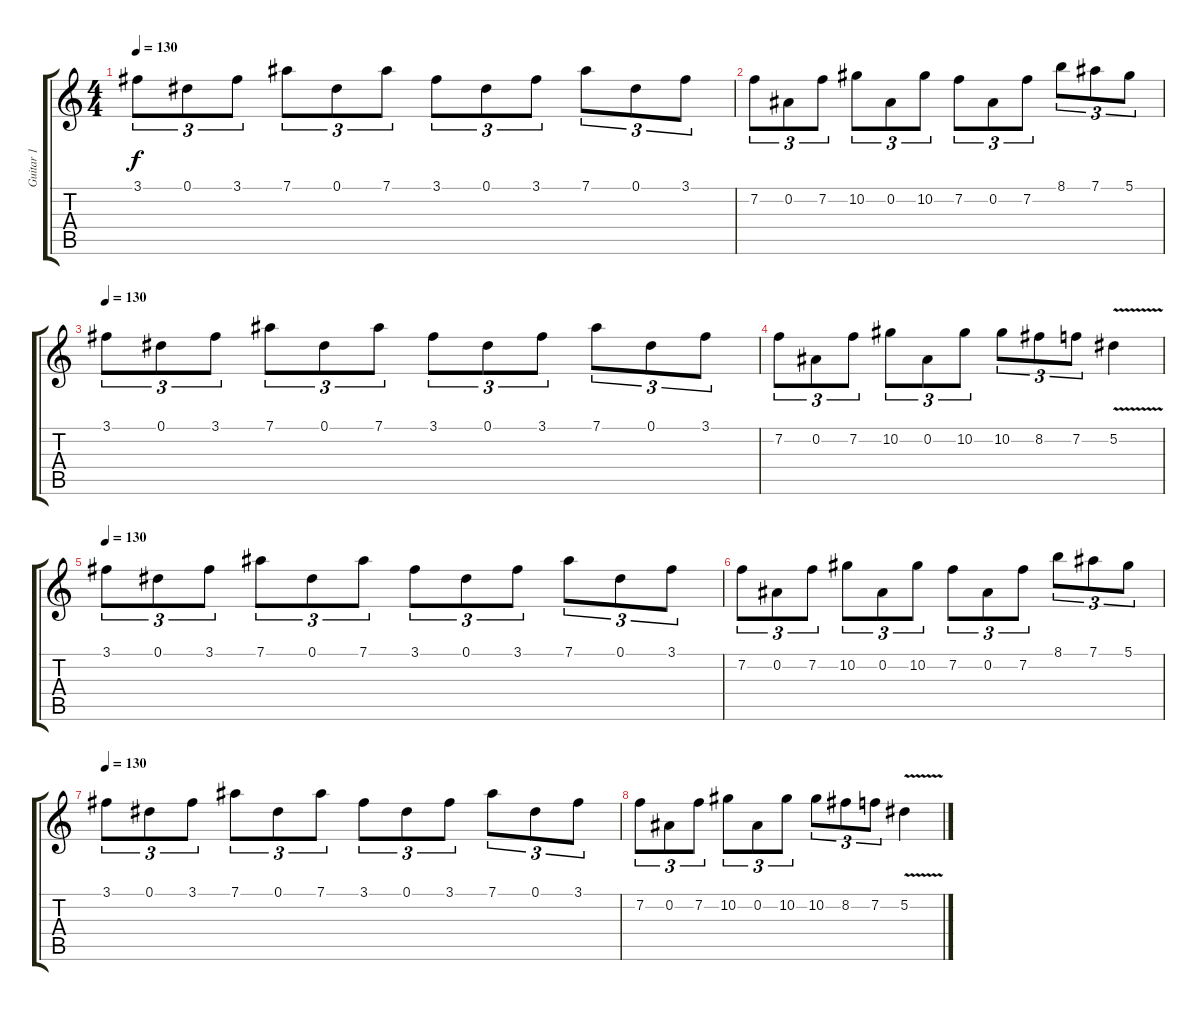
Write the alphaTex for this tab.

\track ("Guitar 1" "Guitar 1") {instrument distortionguitar}
\staff {score tabs}
\tuning (Eb4 Bb3 Gb3 Db3 Ab2 Eb2) {hide}
\ts (4 4)
\tempo 130
\clef g2
\ks c
3.1.8{tu (3 2) dy f volume 15} 0.1.8{tu (3 2)} 3.1.8{tu (3 2)} 7.1.8{tu (3 2)} 0.1.8{tu (3 2)} 7.1.8{tu (3 2)} 3.1.8{tu (3 2)} 0.1.8{tu (3 2)} 3.1.8{tu (3 2)} 7.1.8{tu (3 2)} 0.1.8{tu (3 2)} 3.1.8{tu (3 2)} |
7.2.8{tu (3 2)} 0.2.8{tu (3 2)} 7.2.8{tu (3 2)} 10.2.8{tu (3 2)} 0.2.8{tu (3 2)} 10.2.8{tu (3 2)} 7.2.8{tu (3 2)} 0.2.8{tu (3 2)} 7.2.8{tu (3 2)} 8.1.8{tu (3 2)} 7.1.8{tu (3 2)} 5.1.8{tu (3 2)} |
\tempo 130
3.1.8{tu (3 2)} 0.1.8{tu (3 2)} 3.1.8{tu (3 2)} 7.1.8{tu (3 2)} 0.1.8{tu (3 2)} 7.1.8{tu (3 2)} 3.1.8{tu (3 2)} 0.1.8{tu (3 2)} 3.1.8{tu (3 2)} 7.1.8{tu (3 2)} 0.1.8{tu (3 2)} 3.1.8{tu (3 2)} |
7.2.8{tu (3 2)} 0.2.8{tu (3 2)} 7.2.8{tu (3 2)} 10.2.8{tu (3 2)} 0.2.8{tu (3 2)} 10.2.8{tu (3 2)} 10.2.8{tu (3 2)} 8.2.8{tu (3 2)} 7.2.8{tu (3 2)} 5.2{v}.4 |
\tempo 130
3.1.8{tu (3 2)} 0.1.8{tu (3 2)} 3.1.8{tu (3 2)} 7.1.8{tu (3 2)} 0.1.8{tu (3 2)} 7.1.8{tu (3 2)} 3.1.8{tu (3 2)} 0.1.8{tu (3 2)} 3.1.8{tu (3 2)} 7.1.8{tu (3 2)} 0.1.8{tu (3 2)} 3.1.8{tu (3 2)} |
7.2.8{tu (3 2)} 0.2.8{tu (3 2)} 7.2.8{tu (3 2)} 10.2.8{tu (3 2)} 0.2.8{tu (3 2)} 10.2.8{tu (3 2)} 7.2.8{tu (3 2)} 0.2.8{tu (3 2)} 7.2.8{tu (3 2)} 8.1.8{tu (3 2)} 7.1.8{tu (3 2)} 5.1.8{tu (3 2)} |
\tempo 130
3.1.8{tu (3 2)} 0.1.8{tu (3 2)} 3.1.8{tu (3 2)} 7.1.8{tu (3 2)} 0.1.8{tu (3 2)} 7.1.8{tu (3 2)} 3.1.8{tu (3 2)} 0.1.8{tu (3 2)} 3.1.8{tu (3 2)} 7.1.8{tu (3 2)} 0.1.8{tu (3 2)} 3.1.8{tu (3 2)} |
7.2.8{tu (3 2)} 0.2.8{tu (3 2)} 7.2.8{tu (3 2)} 10.2.8{tu (3 2)} 0.2.8{tu (3 2)} 10.2.8{tu (3 2)} 10.2.8{tu (3 2)} 8.2.8{tu (3 2)} 7.2.8{tu (3 2)} 5.2{v}.4
